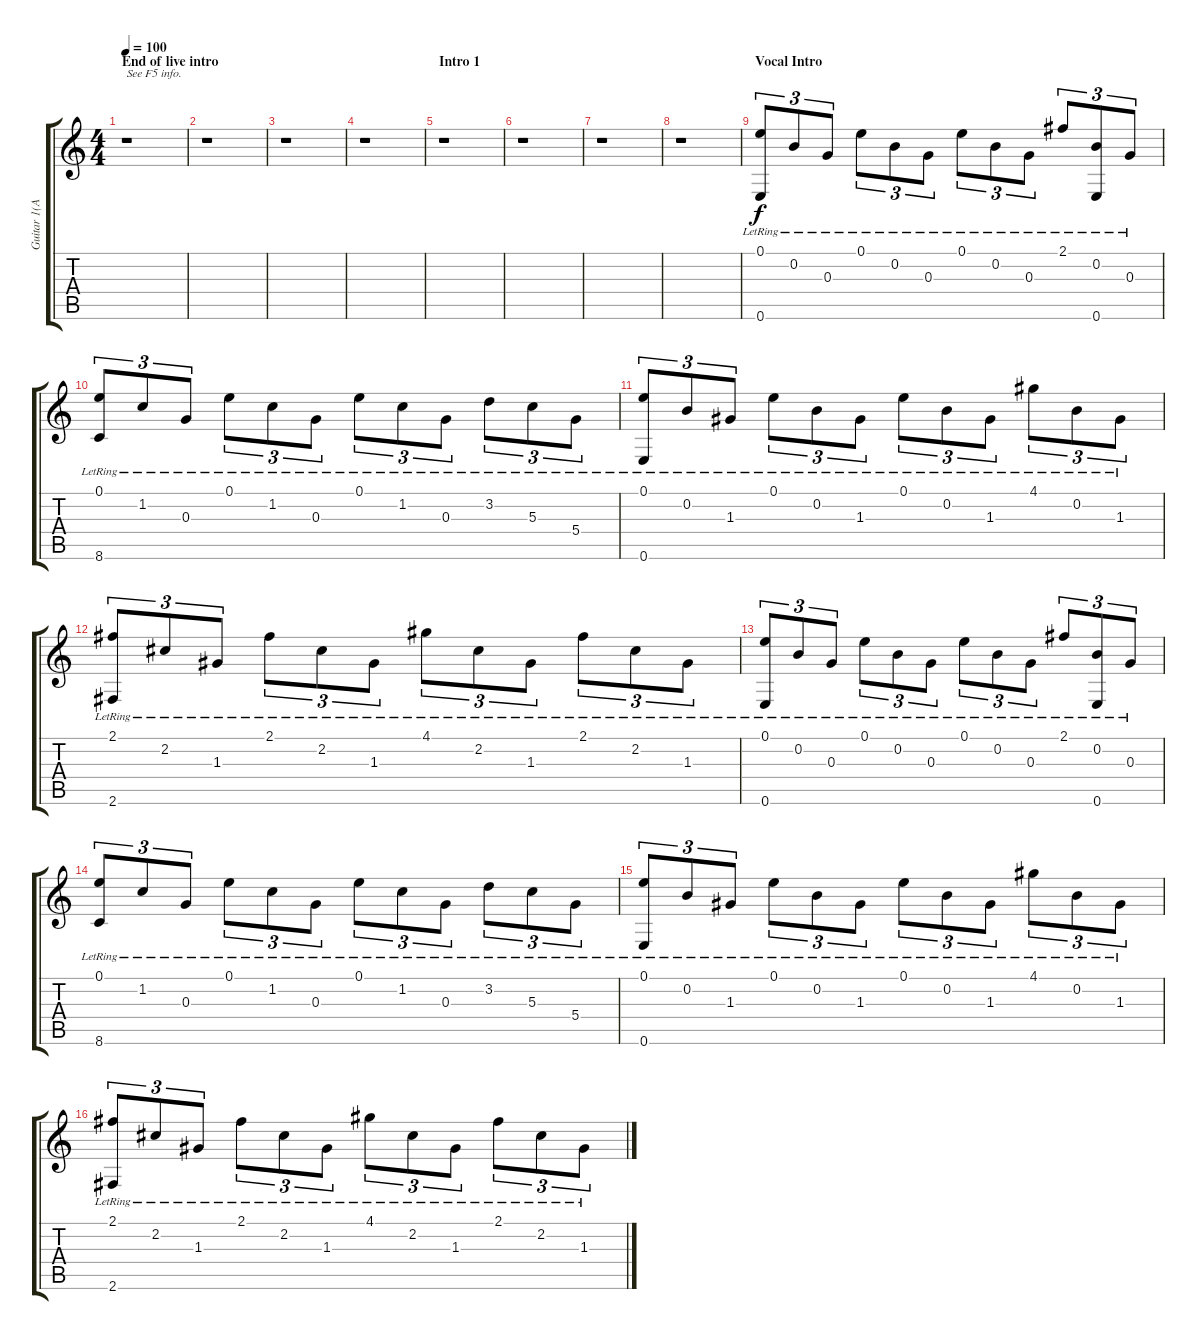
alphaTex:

\track ("Guitar 1(Acou)" "Guitar 1(A") {instrument acousticguitarnylon}
\staff {score tabs}
\tuning (E4 B3 G3 D3 A2 E2) {hide}
\ts (4 4)
\section ("" "End of live intro")
\tempo 100
\clef g2
\ks c
r.1{txt "See F5 info." dy f instrument acousticguitarnylon} |
r.1 |
r.1 |
r.1 |
\section ("" "Intro 1")
r.1 |
r.1 |
r.1 |
r.1 |
\section ("" "Vocal Intro")
(0.1{lr} 0.6{lr}).8{tu (3 2)} 0.2{lr}.8{tu (3 2)} 0.3{lr}.8{tu (3 2)} 0.1{lr}.8{tu (3 2)} 0.2{lr}.8{tu (3 2)} 0.3{lr}.8{tu (3 2)} 0.1{lr}.8{tu (3 2)} 0.2{lr}.8{tu (3 2)} 0.3{lr}.8{tu (3 2)} 2.1{lr}.8{tu (3 2)} (0.2{lr} 0.6{lr}).8{tu (3 2)} 0.3{lr}.8{tu (3 2)} |
(0.1{lr} 8.6{lr}).8{tu (3 2)} 1.2{lr}.8{tu (3 2)} 0.3{lr}.8{tu (3 2)} 0.1{lr}.8{tu (3 2)} 1.2{lr}.8{tu (3 2)} 0.3{lr}.8{tu (3 2)} 0.1{lr}.8{tu (3 2)} 1.2{lr}.8{tu (3 2)} 0.3{lr}.8{tu (3 2)} 3.2{lr}.8{tu (3 2)} 5.3{lr}.8{tu (3 2)} 5.4{lr}.8{tu (3 2)} |
(0.1{lr} 0.6{lr}).8{tu (3 2)} 0.2{lr}.8{tu (3 2)} 1.3{lr}.8{tu (3 2)} 0.1{lr}.8{tu (3 2)} 0.2{lr}.8{tu (3 2)} 1.3{lr}.8{tu (3 2)} 0.1{lr}.8{tu (3 2)} 0.2{lr}.8{tu (3 2)} 1.3{lr}.8{tu (3 2)} 4.1{lr}.8{tu (3 2)} 0.2{lr}.8{tu (3 2)} 1.3{lr}.8{tu (3 2)} |
(2.1{lr} 2.6{lr}).8{tu (3 2)} 2.2{lr}.8{tu (3 2)} 1.3{lr}.8{tu (3 2)} 2.1{lr}.8{tu (3 2)} 2.2{lr}.8{tu (3 2)} 1.3{lr}.8{tu (3 2)} 4.1{lr}.8{tu (3 2)} 2.2{lr}.8{tu (3 2)} 1.3{lr}.8{tu (3 2)} 2.1{lr}.8{tu (3 2)} 2.2{lr}.8{tu (3 2)} 1.3{lr}.8{tu (3 2)} |
(0.1{lr} 0.6{lr}).8{tu (3 2)} 0.2{lr}.8{tu (3 2)} 0.3{lr}.8{tu (3 2)} 0.1{lr}.8{tu (3 2)} 0.2{lr}.8{tu (3 2)} 0.3{lr}.8{tu (3 2)} 0.1{lr}.8{tu (3 2)} 0.2{lr}.8{tu (3 2)} 0.3{lr}.8{tu (3 2)} 2.1{lr}.8{tu (3 2)} (0.2{lr} 0.6{lr}).8{tu (3 2)} 0.3{lr}.8{tu (3 2)} |
(0.1{lr} 8.6{lr}).8{tu (3 2)} 1.2{lr}.8{tu (3 2)} 0.3{lr}.8{tu (3 2)} 0.1{lr}.8{tu (3 2)} 1.2{lr}.8{tu (3 2)} 0.3{lr}.8{tu (3 2)} 0.1{lr}.8{tu (3 2)} 1.2{lr}.8{tu (3 2)} 0.3{lr}.8{tu (3 2)} 3.2{lr}.8{tu (3 2)} 5.3{lr}.8{tu (3 2)} 5.4{lr}.8{tu (3 2)} |
(0.1{lr} 0.6{lr}).8{tu (3 2)} 0.2{lr}.8{tu (3 2)} 1.3{lr}.8{tu (3 2)} 0.1{lr}.8{tu (3 2)} 0.2{lr}.8{tu (3 2)} 1.3{lr}.8{tu (3 2)} 0.1{lr}.8{tu (3 2)} 0.2{lr}.8{tu (3 2)} 1.3{lr}.8{tu (3 2)} 4.1{lr}.8{tu (3 2)} 0.2{lr}.8{tu (3 2)} 1.3{lr}.8{tu (3 2)} |
(2.1{lr} 2.6{lr}).8{tu (3 2)} 2.2{lr}.8{tu (3 2)} 1.3{lr}.8{tu (3 2)} 2.1{lr}.8{tu (3 2)} 2.2{lr}.8{tu (3 2)} 1.3{lr}.8{tu (3 2)} 4.1{lr}.8{tu (3 2)} 2.2{lr}.8{tu (3 2)} 1.3{lr}.8{tu (3 2)} 2.1{lr}.8{tu (3 2)} 2.2{lr}.8{tu (3 2)} 1.3{lr}.8{tu (3 2)}
